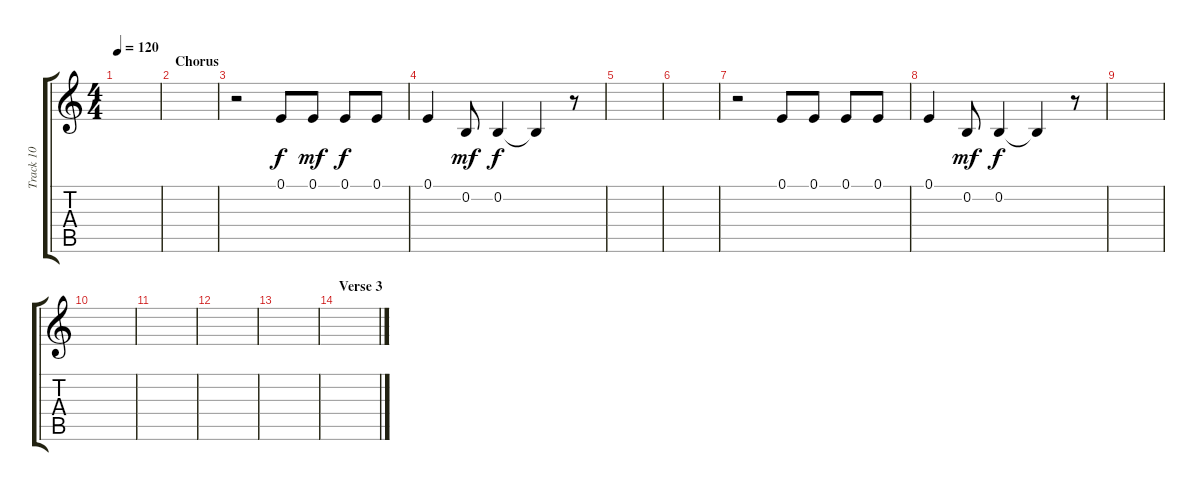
\track ("Track 10" "Track 10") {instrument voiceoohs}
\staff {score tabs}
\tuning (E4 B3 G3 D3 A2 E2) {hide}
\ts (4 4)
\tempo 120
\clef g2
\ks c
|
\section ("" "Chorus")
|
r.2 0.1.8 0.1.8{dy mf} 0.1.8{dy f} 0.1.8 |
0.1.4 0.2.8{dy mf} 0.2.4{dy f} 0.2{t}.4 r.8 |
|
|
r.2 0.1.8 0.1.8 0.1.8 0.1.8 |
0.1.4 0.2.8{dy mf} 0.2.4{dy f} 0.2{t}.4 r.8 |
|
|
|
|
|
\section ("" "Verse 3")
